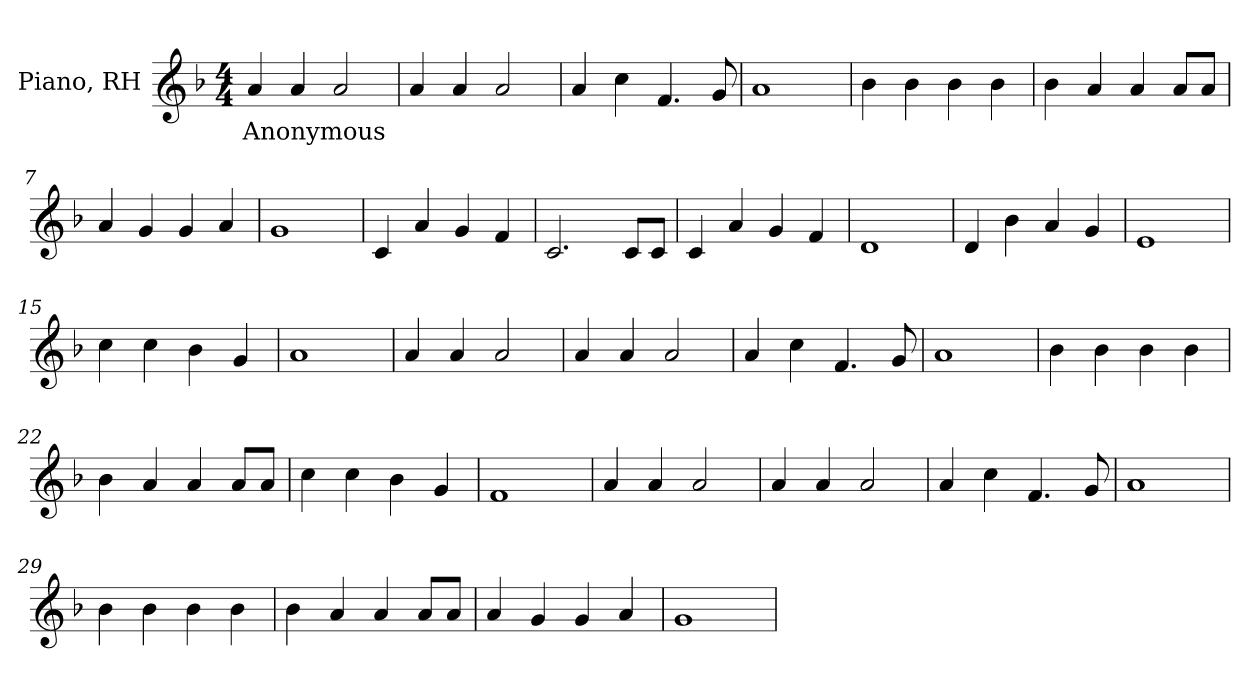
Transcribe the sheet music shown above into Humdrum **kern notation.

**kern	**text
*part1	*part1
*staff1	*staff1
*I"Piano, RH	*
*I'Pno.	*
*clefG2	*
*k[b-]	*
*M4/4	*
*MM200	*
=1	=1
!	!LO:LY:b
4a/	Anonymous
4a/	.
2a/	.
=2	=2
4a/	.
4a/	.
2a/	.
=3	=3
4a/	.
4cc\	.
4.f/	.
8g/	.
=4	=4
1a	.
=5	=5
4b-\	.
4b-\	.
4b-\	.
4b-\	.
=6	=6
4b-\	.
4a/	.
4a/	.
8a/L	.
8a/J	.
=7	=7
4a/	.
4g/	.
4g/	.
4a/	.
=8	=8
1g	.
!!LO:LB:g=z
=9	=9
4c/	.
4a/	.
4g/	.
4f/	.
=10	=10
2.c/	.
8c/L	.
8c/J	.
=11	=11
4c/	.
4a/	.
4g/	.
4f/	.
=12	=12
1d	.
=13	=13
4d/	.
4b-\	.
4a/	.
4g/	.
=14	=14
1e	.
=15	=15
4cc\	.
4cc\	.
4b-\	.
4g/	.
=16	=16
1a	.
=17	=17
4a/	.
4a/	.
2a/	.
=18	=18
4a/	.
4a/	.
2a/	.
!!LO:LB:g=z
=19	=19
4a/	.
4cc\	.
4.f/	.
8g/	.
=20	=20
1a	.
=21	=21
4b-\	.
4b-\	.
4b-\	.
4b-\	.
=22	=22
4b-\	.
4a/	.
4a/	.
8a/L	.
8a/J	.
=23	=23
4cc\	.
4cc\	.
4b-\	.
4g/	.
=24	=24
1f	.
=25	=25
4a/	.
4a/	.
2a/	.
=26	=26
4a/	.
4a/	.
2a/	.
=27	=27
4a/	.
4cc\	.
4.f/	.
8g/	.
=28	=28
1a	.
!!LO:LB:g=z
=29	=29
4b-\	.
4b-\	.
4b-\	.
4b-\	.
=30	=30
4b-\	.
4a/	.
4a/	.
8a/L	.
8a/J	.
=31	=31
4a/	.
4g/	.
4g/	.
4a/	.
=32	=32
1g	.
=	=
*-	*-
